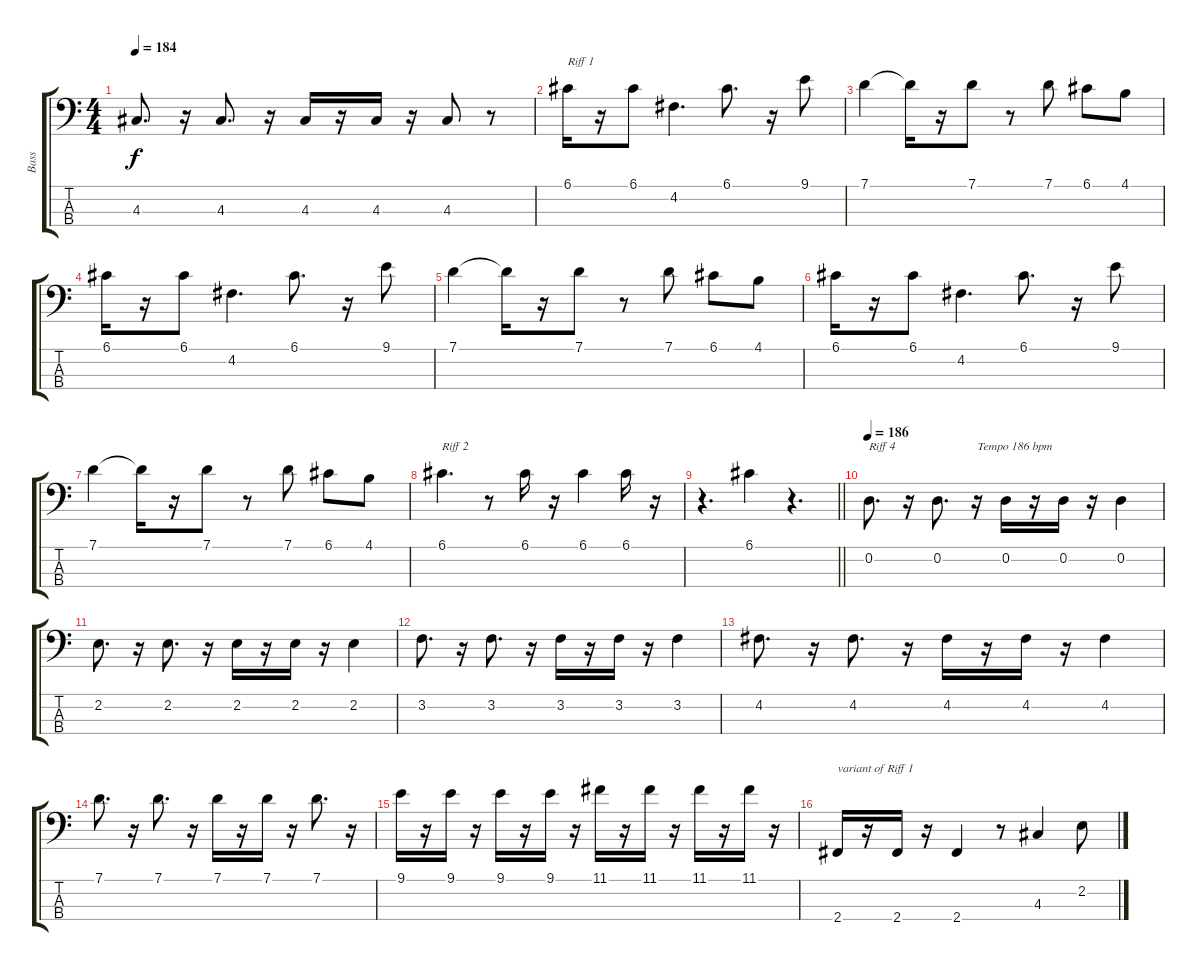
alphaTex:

\track ("Bass" "Bass") {instrument electricbasspick}
\staff {score tabs}
\tuning (G2 D2 A1 E1) {hide}
\ts (4 4)
\tempo 184
\clef f4
\ks c
4.3.8{d dy f} r.16 4.3.8{d} r.16 4.3.16 r.16 4.3.16 r.16 4.3.8 r.8 |
6.1.16{txt "Riff 1"} r.16 6.1.8 4.2.4{d} 6.1.8{d} r.16 9.1.8 |
7.1.4 7.1{t}.16 r.16 7.1.8 r.8 7.1.8 6.1.8 4.1.8 |
6.1.16 r.16 6.1.8 4.2.4{d} 6.1.8{d} r.16 9.1.8 |
7.1.4 7.1{t}.16 r.16 7.1.8 r.8 7.1.8 6.1.8 4.1.8 |
6.1.16 r.16 6.1.8 4.2.4{d} 6.1.8{d} r.16 9.1.8 |
7.1.4 7.1{t}.16 r.16 7.1.8 r.8 7.1.8 6.1.8 4.1.8 |
6.1.4{d txt "Riff 2"} r.8 6.1.16 r.16 6.1.4 6.1.16 r.16 |
\barLineRight lightlight
r.4{d} 6.1.4 r.4{d} |
\tempo 186
0.2.8{d txt "Riff 4"} r.16 0.2.8{d} r.16{txt "Tempo 186 bpm"} 0.2.16 r.16 0.2.16 r.16 0.2.4 |
2.2.8{d} r.16 2.2.8{d} r.16 2.2.16 r.16 2.2.16 r.16 2.2.4 |
3.2.8{d} r.16 3.2.8{d} r.16 3.2.16 r.16 3.2.16 r.16 3.2.4 |
4.2.8{d} r.16 4.2.8{d} r.16 4.2.16 r.16 4.2.16 r.16 4.2.4 |
7.1.8{d} r.16 7.1.8{d} r.16 7.1.16 r.16 7.1.16 r.16 7.1.8{d} r.16 |
9.1.16 r.16 9.1.16 r.16 9.1.16 r.16 9.1.16 r.16 11.1.16 r.16 11.1.16 r.16 11.1.16 r.16 11.1.16 r.16 |
2.4.16{txt "variant of Riff 1"} r.16 2.4.16 r.16 2.4.4 r.8 4.3.4 2.2.8
